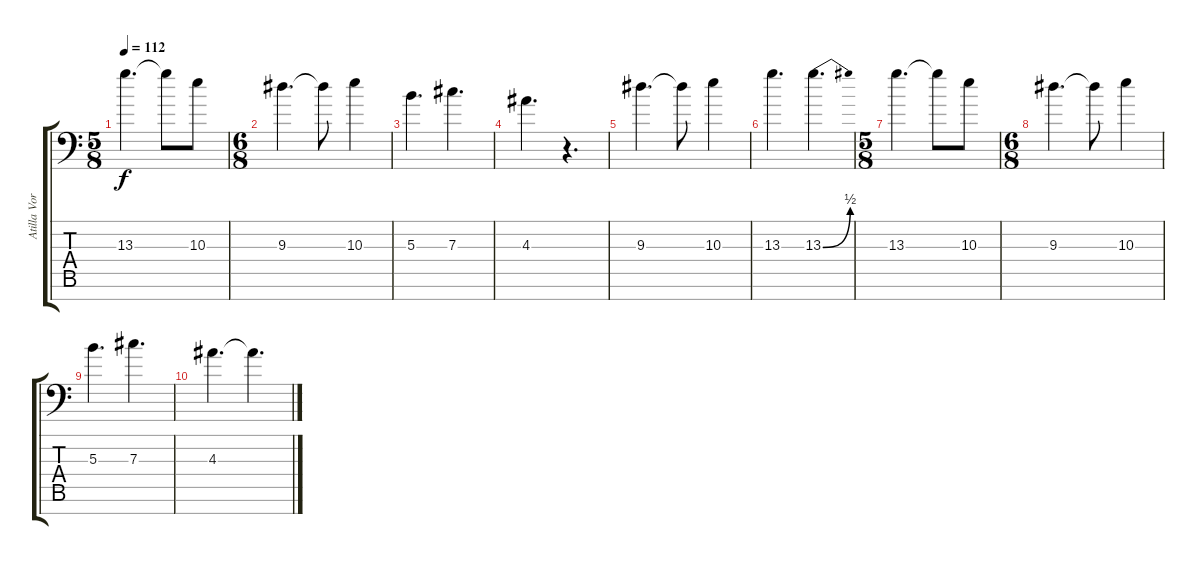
\track ("Atilla Voros" "Atilla Vor") {instrument distortionguitar}
\staff {score tabs}
\tuning (Eb4 Bb3 Gb3 Db3 Ab2 Eb2 C-1) {hide}
\ts (5 8)
\tempo 112
\clef f4
\ks c
13.3.4{d dy f} 13.3{t}.8 10.3.8 |
\ts (6 8)
9.3.4{d} 9.3{t}.8 10.3.4 |
5.3.4{d} 7.3.4{d} |
4.3.4{d} r.4{d} |
9.3.4{d} 9.3{t}.8 10.3.4 |
13.3.4{d} 13.3{be (bend 0 0 60 2)}.4{d} |
\ts (5 8)
13.3.4{d} 13.3{t}.8 10.3.8 |
\ts (6 8)
9.3.4{d} 9.3{t}.8 10.3.4 |
5.3.4{d} 7.3.4{d} |
4.3.4{d} 4.3{t}.4{d}
